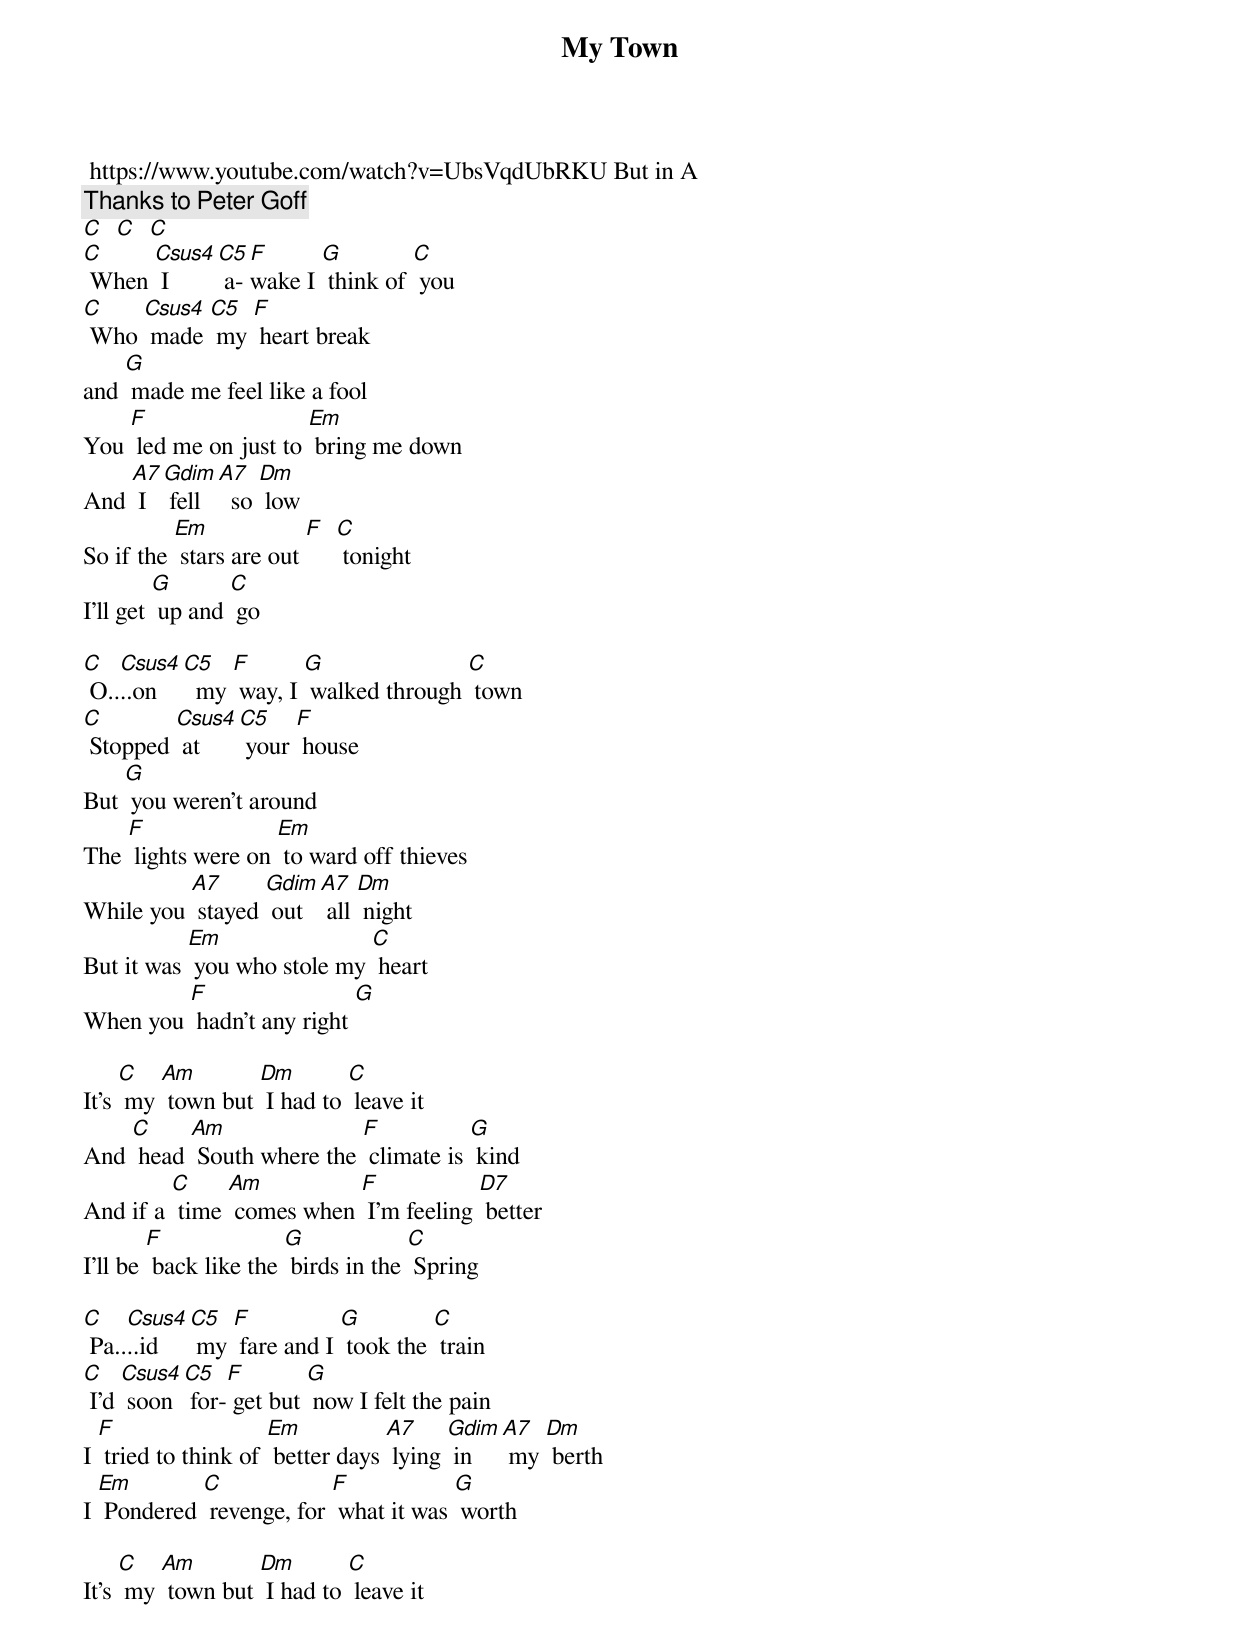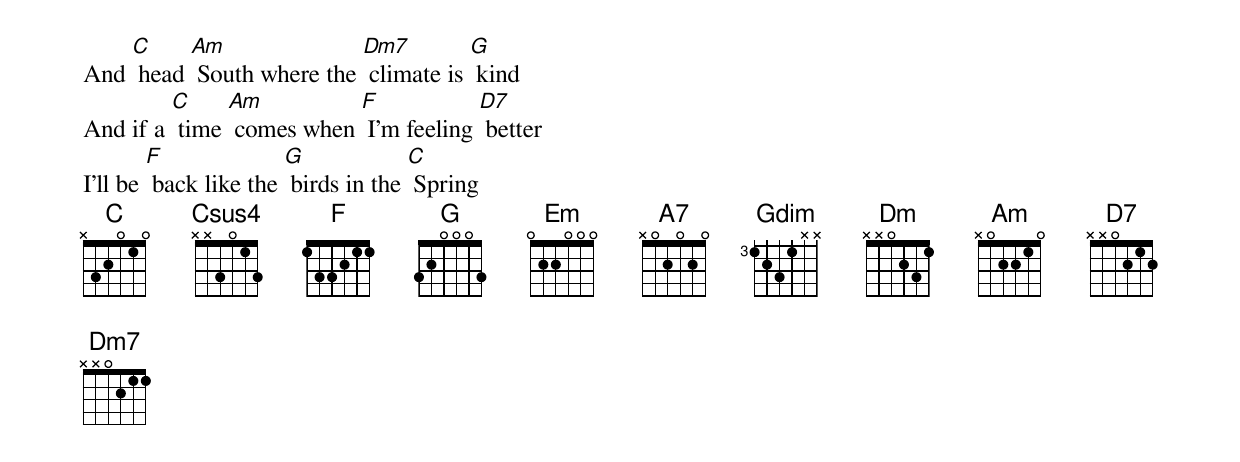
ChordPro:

{t: My Town}
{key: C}
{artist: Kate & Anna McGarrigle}
 https://www.youtube.com/watch?v=UbsVqdUbRKU But in A
{c: Thanks to Peter Goff}
[C]  [C]  [C]
[C] When [Csus4] I [C5] a-[F]wake I [G] think of [C] you
[C] Who [Csus4] made [C5] my [F] heart break
and [G] made me feel like a fool
You [F] led me on just to [Em] bring me down
And [A7] I [Gdim] fell [A7]  so [Dm] low
So if the [Em] stars are out [F]  [C] tonight
I'll get [G] up and [C] go

[C] O..[Csus4]..on [C5]  my [F] way, I [G] walked through [C] town
[C] Stopped [Csus4] at [C5] your [F] house
But [G] you weren't around
The [F] lights were on [Em] to ward off thieves
While you [A7] stayed [Gdim] out [A7] all [Dm] night
But it was [Em] you who stole my [C] heart
When you [F] hadn't any right [G]

It's [C] my [Am] town but [Dm] I had to [C] leave it
And [C] head [Am] South where the [F] climate is [G] kind
And if a [C] time [Am] comes when [F] I'm feeling [D7] better
I'll be [F] back like the [G] birds in the [C] Spring

[C] Pa..[Csus4]..id [C5] my [F] fare and I [G] took the [C] train
[C] I'd [Csus4] soon [C5] for-[F] get but [G] now I felt the pain
I [F] tried to think of [Em] better days [A7] lying [Gdim] in [A7] my [Dm] berth
I [Em] Pondered [C] revenge, for [F] what it was [G] worth

It's [C] my [Am] town but [Dm] I had to [C] leave it
And [C] head [Am] South where the [Dm7] climate is [G] kind
And if a [C] time [Am] comes when [F] I'm feeling [D7] better
I'll be [F] back like the [G] birds in the [C] Spring
